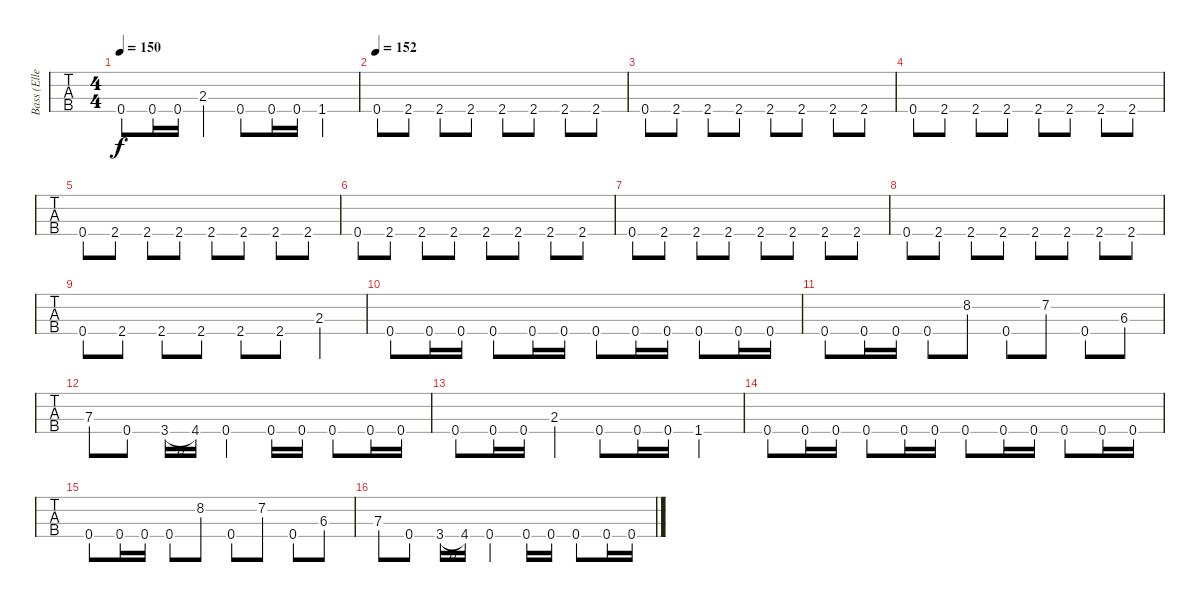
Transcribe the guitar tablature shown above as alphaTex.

\track ("Bass (Ellefson)" "Bass (Elle") {instrument electricbassfinger}
\staff {tabs}
\tuning (G2 D2 A1 E1) {hide}
\ts (4 4)
\tempo 150
\clef f4
\ks c
0.4.8{dy f} 0.4.16 0.4.16 2.3.4 0.4.8 0.4.16 0.4.16 1.4.4 |
\tempo 152
0.4.8 2.4.8 2.4.8 2.4.8 2.4.8 2.4.8 2.4.8 2.4.8 |
0.4.8 2.4.8 2.4.8 2.4.8 2.4.8 2.4.8 2.4.8 2.4.8 |
0.4.8 2.4.8 2.4.8 2.4.8 2.4.8 2.4.8 2.4.8 2.4.8 |
0.4.8 2.4.8 2.4.8 2.4.8 2.4.8 2.4.8 2.4.8 2.4.8 |
0.4.8 2.4.8 2.4.8 2.4.8 2.4.8 2.4.8 2.4.8 2.4.8 |
0.4.8 2.4.8 2.4.8 2.4.8 2.4.8 2.4.8 2.4.8 2.4.8 |
0.4.8 2.4.8 2.4.8 2.4.8 2.4.8 2.4.8 2.4.8 2.4.8 |
0.4.8 2.4.8 2.4.8 2.4.8 2.4.8 2.4.8 2.3.4 |
0.4.8 0.4.16 0.4.16 0.4.8 0.4.16 0.4.16 0.4.8 0.4.16 0.4.16 0.4.8 0.4.16 0.4.16 |
0.4.8 0.4.16 0.4.16 0.4.8 8.2.8 0.4.8 7.2.8 0.4.8 6.3.8 |
7.3.8 0.4.8 3.4{h}.16 4.4.16 0.4.4 0.4.16 0.4.16 0.4.8 0.4.16 0.4.16 |
0.4.8 0.4.16 0.4.16 2.3.4 0.4.8 0.4.16 0.4.16 1.4.4 |
0.4.8 0.4.16 0.4.16 0.4.8 0.4.16 0.4.16 0.4.8 0.4.16 0.4.16 0.4.8 0.4.16 0.4.16 |
0.4.8 0.4.16 0.4.16 0.4.8 8.2.8 0.4.8 7.2.8 0.4.8 6.3.8 |
7.3.8 0.4.8 3.4{h}.16 4.4.16 0.4.4 0.4.16 0.4.16 0.4.8 0.4.16 0.4.16
